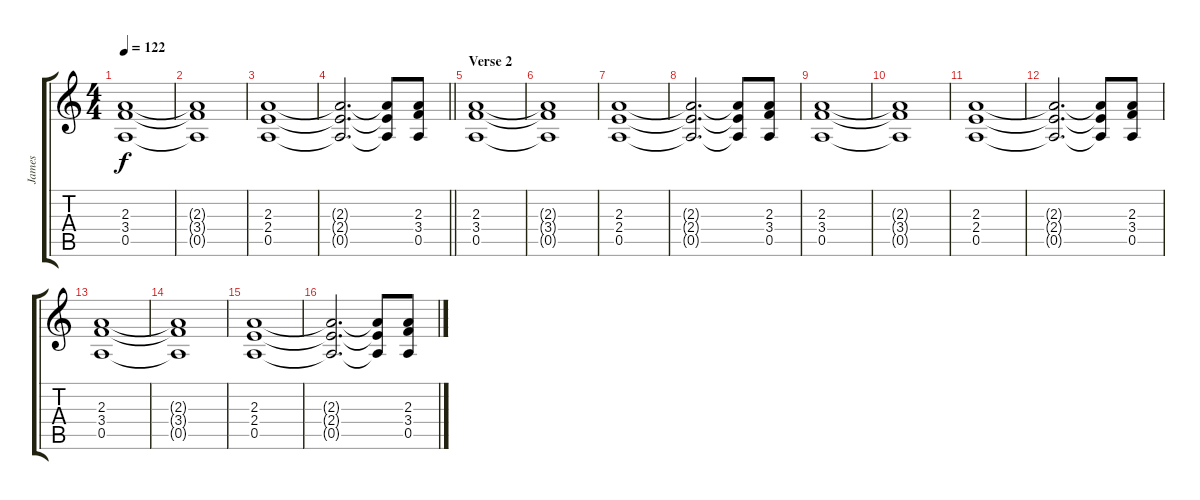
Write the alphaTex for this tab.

\track ("James" "James") {instrument distortionguitar}
\staff {score tabs}
\tuning (E4 B3 G3 D3 A2 E2) {hide}
\ts (4 4)
\tempo 122
\clef g2
\ks c
(2.3 3.4 0.5).1{dy f} |
(2.3{t} 3.4{t} 0.5{t}).1 |
(2.3 2.4 0.5).1 |
\barLineRight lightlight
(2.3{t} 2.4{t} 0.5{t}).2{d} (2.3{t} 2.4{t} 0.5{t}).8 (2.3 3.4 0.5).8 |
\section ("" "Verse 2")
(2.3 3.4 0.5).1 |
(2.3{t} 3.4{t} 0.5{t}).1 |
(2.3 2.4 0.5).1 |
(2.3{t} 2.4{t} 0.5{t}).2{d} (2.3{t} 2.4{t} 0.5{t}).8 (2.3 3.4 0.5).8 |
(2.3 3.4 0.5).1 |
(2.3{t} 3.4{t} 0.5{t}).1 |
(2.3 2.4 0.5).1 |
(2.3{t} 2.4{t} 0.5{t}).2{d} (2.3{t} 2.4{t} 0.5{t}).8 (2.3 3.4 0.5).8 |
(2.3 3.4 0.5).1 |
(2.3{t} 3.4{t} 0.5{t}).1 |
(2.3 2.4 0.5).1 |
(2.3{t} 2.4{t} 0.5{t}).2{d} (2.3{t} 2.4{t} 0.5{t}).8 (2.3 3.4 0.5).8
